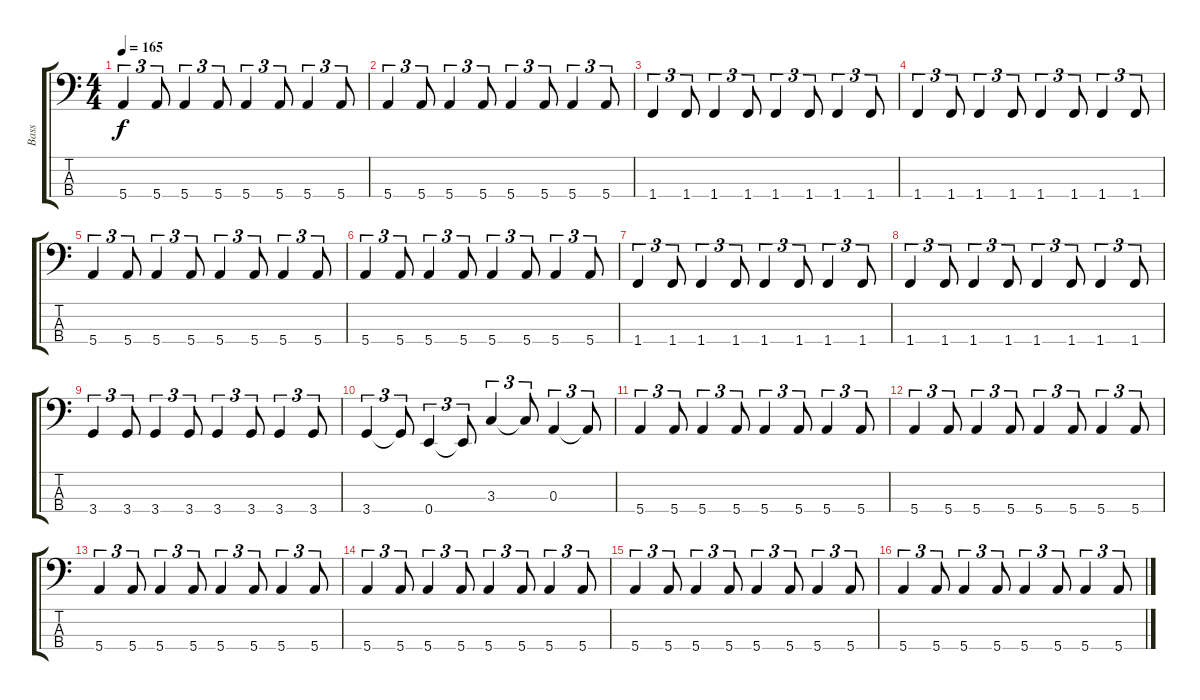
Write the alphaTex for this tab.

\track ("Bass" "Bass") {instrument electricbassfinger}
\staff {score tabs}
\tuning (G2 D2 A1 E1) {hide}
\ts (4 4)
\tempo 165
\clef f4
\ks c
5.4.4{tu (3 2) dy f} 5.4.8{tu (3 2)} 5.4.4{tu (3 2)} 5.4.8{tu (3 2)} 5.4.4{tu (3 2)} 5.4.8{tu (3 2)} 5.4.4{tu (3 2)} 5.4.8{tu (3 2)} |
5.4.4{tu (3 2)} 5.4.8{tu (3 2)} 5.4.4{tu (3 2)} 5.4.8{tu (3 2)} 5.4.4{tu (3 2)} 5.4.8{tu (3 2)} 5.4.4{tu (3 2)} 5.4.8{tu (3 2)} |
1.4.4{tu (3 2)} 1.4.8{tu (3 2)} 1.4.4{tu (3 2)} 1.4.8{tu (3 2)} 1.4.4{tu (3 2)} 1.4.8{tu (3 2)} 1.4.4{tu (3 2)} 1.4.8{tu (3 2)} |
1.4.4{tu (3 2)} 1.4.8{tu (3 2)} 1.4.4{tu (3 2)} 1.4.8{tu (3 2)} 1.4.4{tu (3 2)} 1.4.8{tu (3 2)} 1.4.4{tu (3 2)} 1.4.8{tu (3 2)} |
5.4.4{tu (3 2)} 5.4.8{tu (3 2)} 5.4.4{tu (3 2)} 5.4.8{tu (3 2)} 5.4.4{tu (3 2)} 5.4.8{tu (3 2)} 5.4.4{tu (3 2)} 5.4.8{tu (3 2)} |
5.4.4{tu (3 2)} 5.4.8{tu (3 2)} 5.4.4{tu (3 2)} 5.4.8{tu (3 2)} 5.4.4{tu (3 2)} 5.4.8{tu (3 2)} 5.4.4{tu (3 2)} 5.4.8{tu (3 2)} |
1.4.4{tu (3 2)} 1.4.8{tu (3 2)} 1.4.4{tu (3 2)} 1.4.8{tu (3 2)} 1.4.4{tu (3 2)} 1.4.8{tu (3 2)} 1.4.4{tu (3 2)} 1.4.8{tu (3 2)} |
1.4.4{tu (3 2)} 1.4.8{tu (3 2)} 1.4.4{tu (3 2)} 1.4.8{tu (3 2)} 1.4.4{tu (3 2)} 1.4.8{tu (3 2)} 1.4.4{tu (3 2)} 1.4.8{tu (3 2)} |
3.4.4{tu (3 2)} 3.4.8{tu (3 2)} 3.4.4{tu (3 2)} 3.4.8{tu (3 2)} 3.4.4{tu (3 2)} 3.4.8{tu (3 2)} 3.4.4{tu (3 2)} 3.4.8{tu (3 2)} |
3.4.4{tu (3 2)} 3.4{t}.8{tu (3 2)} 0.4.4{tu (3 2)} 0.4{t}.8{tu (3 2)} 3.3.4{tu (3 2)} 3.3{t}.8{tu (3 2)} 0.3.4{tu (3 2)} 0.3{t}.8{tu (3 2)} |
5.4.4{tu (3 2)} 5.4.8{tu (3 2)} 5.4.4{tu (3 2)} 5.4.8{tu (3 2)} 5.4.4{tu (3 2)} 5.4.8{tu (3 2)} 5.4.4{tu (3 2)} 5.4.8{tu (3 2)} |
5.4.4{tu (3 2)} 5.4.8{tu (3 2)} 5.4.4{tu (3 2)} 5.4.8{tu (3 2)} 5.4.4{tu (3 2)} 5.4.8{tu (3 2)} 5.4.4{tu (3 2)} 5.4.8{tu (3 2)} |
5.4.4{tu (3 2)} 5.4.8{tu (3 2)} 5.4.4{tu (3 2)} 5.4.8{tu (3 2)} 5.4.4{tu (3 2)} 5.4.8{tu (3 2)} 5.4.4{tu (3 2)} 5.4.8{tu (3 2)} |
5.4.4{tu (3 2)} 5.4.8{tu (3 2)} 5.4.4{tu (3 2)} 5.4.8{tu (3 2)} 5.4.4{tu (3 2)} 5.4.8{tu (3 2)} 5.4.4{tu (3 2)} 5.4.8{tu (3 2)} |
5.4.4{tu (3 2)} 5.4.8{tu (3 2)} 5.4.4{tu (3 2)} 5.4.8{tu (3 2)} 5.4.4{tu (3 2)} 5.4.8{tu (3 2)} 5.4.4{tu (3 2)} 5.4.8{tu (3 2)} |
5.4.4{tu (3 2)} 5.4.8{tu (3 2)} 5.4.4{tu (3 2)} 5.4.8{tu (3 2)} 5.4.4{tu (3 2)} 5.4.8{tu (3 2)} 5.4.4{tu (3 2)} 5.4.8{tu (3 2)}
